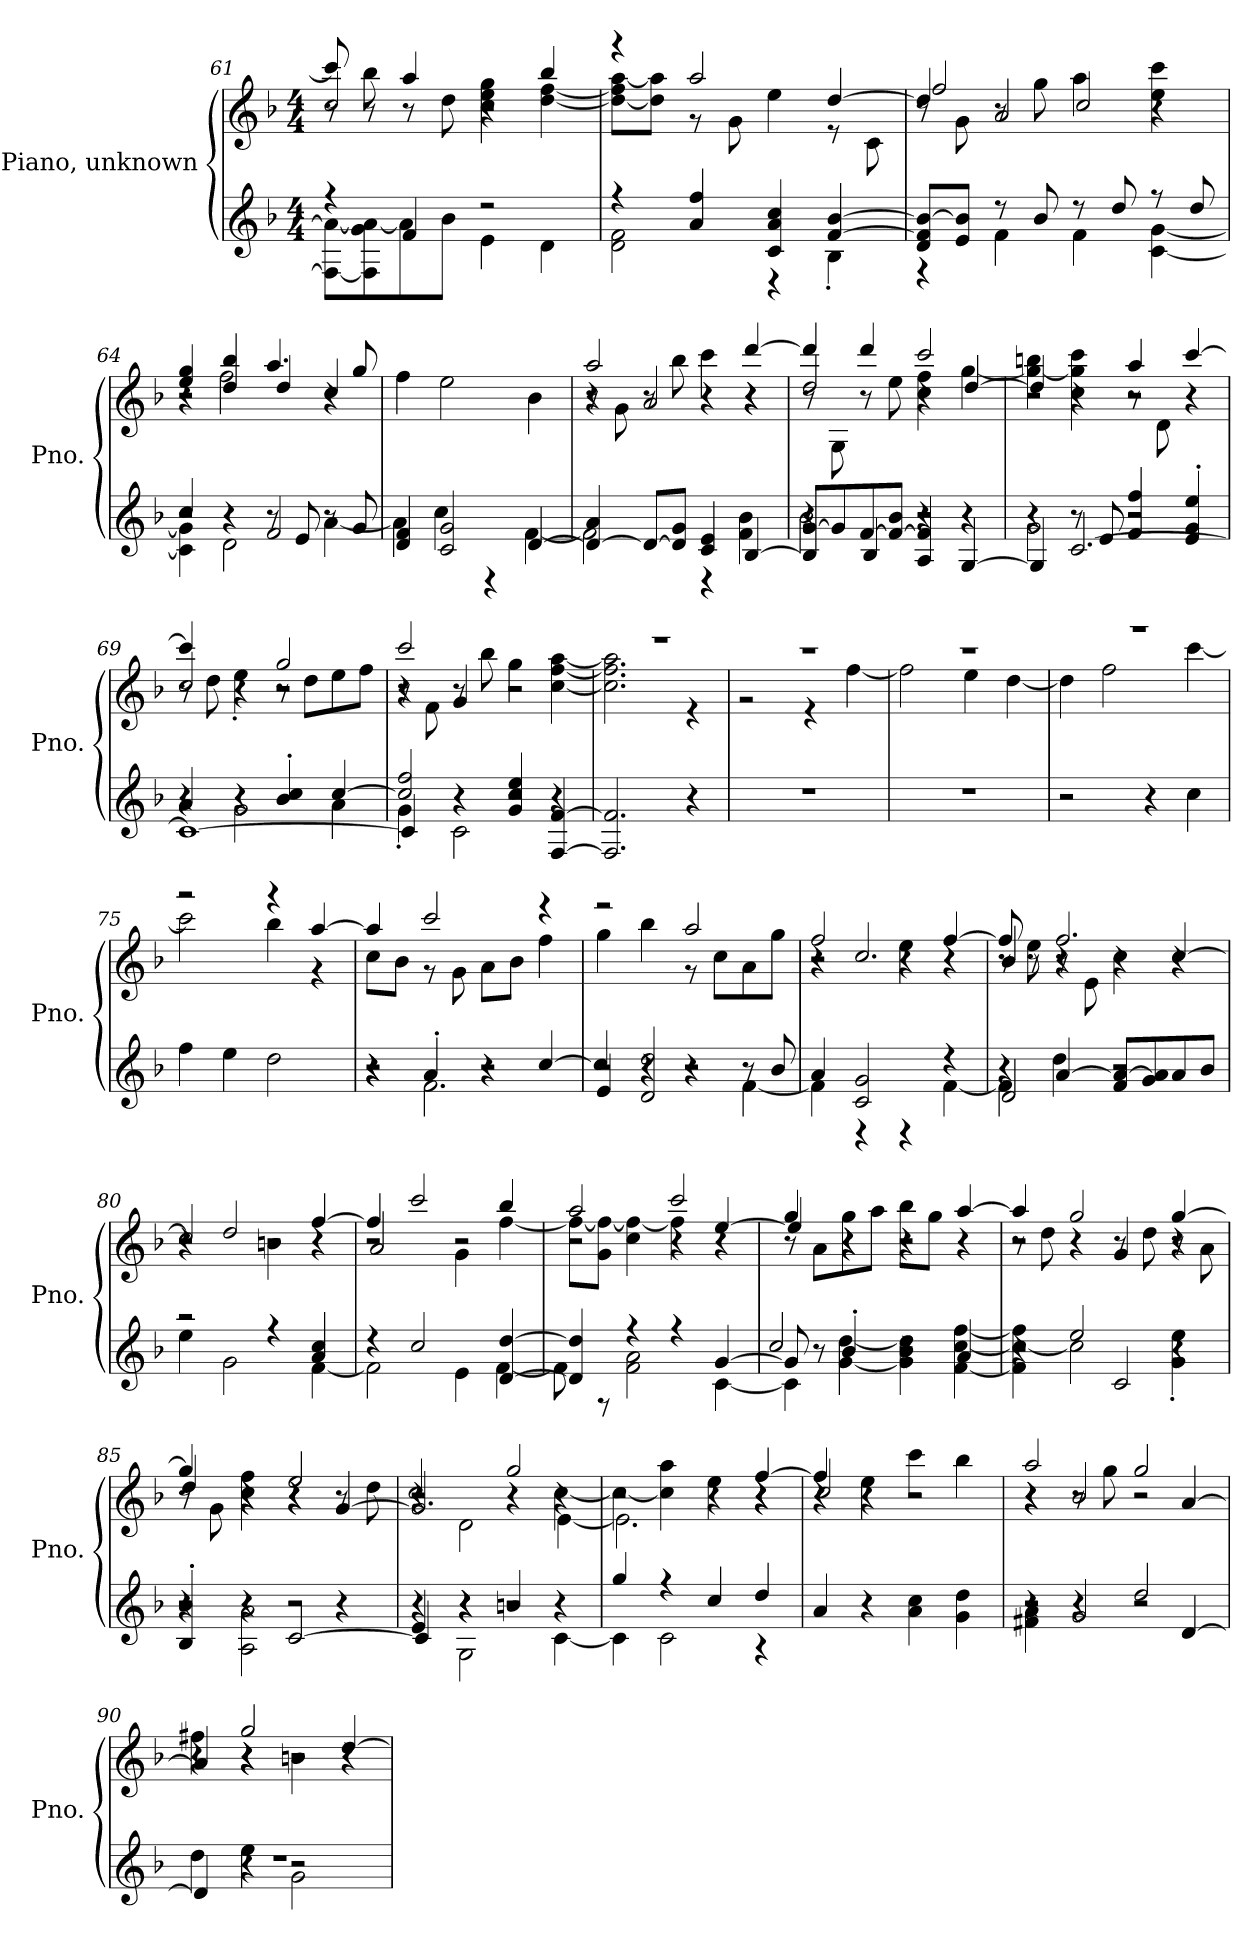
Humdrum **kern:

**kern	**kern
*part1	*part1
*staff2	*staff1
*I"Piano, unknown	*
*I'Pno.	*
*clefG2	*clefG2
*k[b-]	*k[b-]
*M4/4	*M4/4
=61	=61
*^	*^
*	*	*	*^
4r	8F\_ 8a\_L	8ccc/]	8r	2cc/
.	8F\] 8g\ 8a\_	8r	8bb-\	.
4f/	8a\]	4aa/	8r	.
.	8b-\J	.	8dd\	.
2r	4e\	4r	4cc\ 4ee\ 4gg\	2r
.	4d\	4bb-/	[4dd\ [4ff\	.
*	*	*	*v	*v
=62	=62	=62	=62
4r	2d\ 2f\	4r	8dd\_ 8ff\] [8aa\L
.	.	.	8dd\] 8aa\]J
4a/ 4ff/	.	2aa/	8r
.	.	.	8g\
4c/ 4a/ 4cc/	4r	.	4ee\
[4f/ [4b-/	4B-'\	[4dd/	8r
.	.	.	8c\
!!LO:PB:g=z
=63	=63	=63	=63
*	*	*	*^
8d/ 8f/] 8b-/_L	4r	4dd/]	8r	2ff/
8e/ 8b-/]J	.	.	8g\	.
8r	4f\	2a/	8r	.
8b-/	.	.	8gg\	.
8r	4f\	.	4aa\	2cc/
8dd/	.	.	.	.
8r	[4c\ [4g\	4r	4ee\ 4ccc\	.
8dd/	.	.	.	.
=64	=64	=64	=64	=64
*	*^	*	*	*
4cc/	4c\] 4g\]	2r	4ee/ 4gg/	4r	2r
4r	2d\	.	4dd/ 4bb-/	2ff\	.
8r	.	2f/	4.aa/	.	4dd/
8e/	.	.	.	.	.
8r	[4a\	.	.	4r	4cc/
8g/	.	.	8gg/	.	.
*	*v	*v	*	*	*
*	*	*v	*v	*v
=65	=65	=65
4d/ 4f/	4a\]	4ff\
2c/ 2g/	4cc\	2ee\
.	4r	.
[4d/	[4f\	4b-\
=66	=66	=66
*	*	*^
*	*	*	*^
4d/_ 4a/	2f\]	2aa/	8r	4r
.	.	.	8g\	.
8d/L_	.	.	8r	2a/
8d/] 8g/J	.	.	8bb-\	.
4c/ 4e/	4r	4r	4ccc\	.
[4B-/	4f\ 4b-\	[4ddd/	4r	4r
=67	=67	=67	=67	=67
*	*^	*	*	*
8B-/] [8g/L	2b-\	4r	4ddd/]	8r	2dd/
8g/]	.	.	.	8G\	.
[8f/	.	4B-/	4ddd/	8r	.
8f/_ 8b-/J	.	.	.	8ee\	.
4A/ 4f/]	2r	4r	2ccc/	4cc\ 4ff\	4r
4r	.	[4G/	.	[4gg\	[4dd/
!!LO:LB:g=z	!!	!!
=68	=68	=68	=68	=68	=68
4r	2g\	4G/]	2r	4gg\_ 4bbn\	4dd/]
8r	.	[2.c/	.	4cc\ 4gg\] 4ccc\	4r
8e/	.	.	.	.	.
4f/ 4ff/	2r	.	4aa/	8r	2r
.	.	.	.	8d\	.
4e/' 4g/' 4ee/'	.	.	[4ccc/	4r	.
=69	=69	=69	=69	=69	=69
4a/	4r	1c_	4ccc/]	8r	2cc/
.	.	.	.	8dd\	.
4r	2g\	.	4r	4ee'\	.
4b-/' 4cc/'	.	.	2gg/	8r	2r
.	.	.	.	8dd\L	.
[4cc/	4a\	.	.	8ee\	.
.	.	.	.	8ff\J	.
=70	=70	=70	=70	=70	=70
2cc/] 2ff/	4g'\	4c/]	2ccc/	8r	4r
.	.	.	.	8f\	.
.	2c\	4r	.	8r	4g/
.	.	.	.	8bb-\	.
4g/ 4cc/ 4ee/	.	2r	2r	4gg\	2r
[4F/ [4f/	4r	.	.	[4cc\ [4ff\ [4aa\	.
*v	*v	*v	*	*	*
*	*	*v	*v
=71	=71	=71
2.F/] 2.f/]	1r	2.cc\] 2.ff\] 2.aa\]
4r	.	4r
=72	=72	=72
1r	1r	2r
.	.	4r
.	.	[4ff\
=73	=73	=73
1r	1r	2ff\]
.	.	4ee\
.	.	[4dd\
=74	=74	=74
2r	1r	4dd\]
.	.	2ff\
4r	.	.
4cc\	.	[4ccc\
!!LO:LB:g=z	!!
=75	=75	=75
4ff\	2r	2ccc\]
4ee\	.	.
2dd\	4r	4bb-\
.	[4aa/	4r
=76	=76	=76
*^	*	*
*	*^	*	*
4r	4r	2r	4aa/]	8cc\L
.	.	.	.	8b-\J
4a'/	2.f\	.	2ccc/	8r
.	.	.	.	8g\
2r	.	4r	.	8a\L
.	.	.	.	8b-\J
.	.	[4cc/	4r	4ff\
=77	=77	=77	=77	=77
4e/	2r	4cc/]	2r	4gg\
2d/ 2dd/	.	4r	.	4bb-\
.	4r	2r	2aa/	8r
.	.	.	.	8cc\L
8r	[4f\	.	.	8a\
8b-/	.	.	.	8gg\J
*	*v	*v	*	*
=78	=78	=78	=78
*	*	*	*^
4a/	4f\]	2ff/	2r	4r
2c/ 2g/	4r	.	.	2.cc/
.	4r	4r	4ee\	.
4r	[4f\	[4ff/	4r	.
=79	=79	=79	=79	=79
*	*^	*	*	*
4r	4f\]	2d/	8ff/]	8r	4b-/
.	.	.	8r	8ee\	.
[4a/	4dd\	.	2.ff/	8r	4r
.	.	.	.	8e\	.
8f/ 8a/_L	2r	2r	.	4cc\	4r
8g/ 8a/]	.	.	.	.	.
8a/	.	.	.	4r	[4cc/
8b-/J	.	.	.	.	.
*	*v	*v	*	*	*
=80	=80	=80	=80	=80
2r	4ee\	4r	2r	2cc/]
.	2g\	2dd/	.	.
4r	.	.	4bn\	2r
4a/ 4cc/	[4f\	[4ff/	4r	.
!!LO:LB:g=z	!!	!!
=81	=81	=81	=81	=81
4r	2f\]	4ff/]	2r	2a/
2cc/	.	2ccc/	.	.
.	4e\	.	4g\	2r
[4d/ [4dd/	[4f\	4bb-/	[4ff\	.
=82	=82	=82	=82	=82
4d/] 4dd/]	8f\]	2aa/	8ff\L_	2r
.	8r	.	8g\ 8ff\_J	.
4r	2f\ 2a\	.	4cc\ 4ff\_	.
4r	.	2ccc/	4ff\]	4r
[4g/	[4c\	.	4r	[4ee/
=83	=83	=83	=83	=83
*	*^	*	*	*
8g/]	4c\]	2cc/	4gg/	8r	4ee/]
8r	.	.	.	8a\L	.
4b-'/	[4g\ [4dd\	.	4r	8gg\	4r
.	.	.	.	8aa\J	.
4r	4g\] 4b-\ 4dd\]	2r	4r	8bb-\L	2r
.	.	.	.	8gg\J	.
4a/	[4f\ [4cc\ [4ff\	.	[4aa/	4r	.
=84	=84	=84	=84	=84	=84
4r	4f\] 4cc\_ 4ff\]	2r	4aa/]	8r	2r
.	.	.	.	8dd\	.
2ee/	2cc\]	.	2gg/	4r	.
.	.	2c/	.	8r	4g/
.	.	.	.	8dd\	.
4r	4g\' 4ee\'	.	[4gg/	8r	4r
.	.	.	.	8a\	.
=85	=85	=85	=85	=85	=85
4B-/' 4b-/'	4r	2r	4gg/]	8r	4dd/
.	.	.	.	8g\	.
4r	2A\ 2a\	.	4r	4cc\ 4ff\	4r
2r	.	[2c/	4r	4r	2ee/
.	4r	.	[4g/	8r	.
.	.	.	.	8dd\	.
=86	=86	=86	=86	=86	=86
*	*	*	*	*	*^
4e/	4r	4c/]	2.g/]	2r	2cc/	4r
4r	2G\	4r	.	.	.	2d\
4bn/	.	2r	.	4r	2gg/	.
4r	[4c\	.	4r	[4cc\	.	[4e\
*	*v	*v	*	*	*	*
*	*	*	*	*v	*v
!!LO:LB:g=z
=87	=87	=87	=87	=87
4gg/	4c\]	2r	4cc\_	2.e\]
4r	2c\	.	4cc\] 4aa\	.
4cc/	.	4r	4ee\	.
4dd/	4r	[4ff/	4r	4r
*v	*v	*	*	*
=88	=88	=88	=88
4a/	4ff/]	4r	2cc/
4r	4r	4ee\	.
4a\ 4cc\	2r	4ccc\	2r
4g\ 4dd\	.	4bb-\	.
=89	=89	=89	=89
*^	*	*	*
*	*^	*	*	*
2r	4f#X\ 4a\	4r	2aa/	4r	4r
.	4r	2g/	.	8r	2b-/
.	.	.	.	8gg\	.
2dd/	2r	.	2gg/	2r	.
.	.	[4d/	.	.	[4a/
=90	=90	=90	=90	=90	=90
1r	4dd\	4d/]	4r	4ff#X\	4a/]
.	4ee\	4r	2gg/	4r	4r
.	2g\	2r	.	4bn\	2r
.	.	.	[4dd/	4r	.
*v	*v	*v	*	*	*
*	*v	*v	*v
=	=
*-	*-
